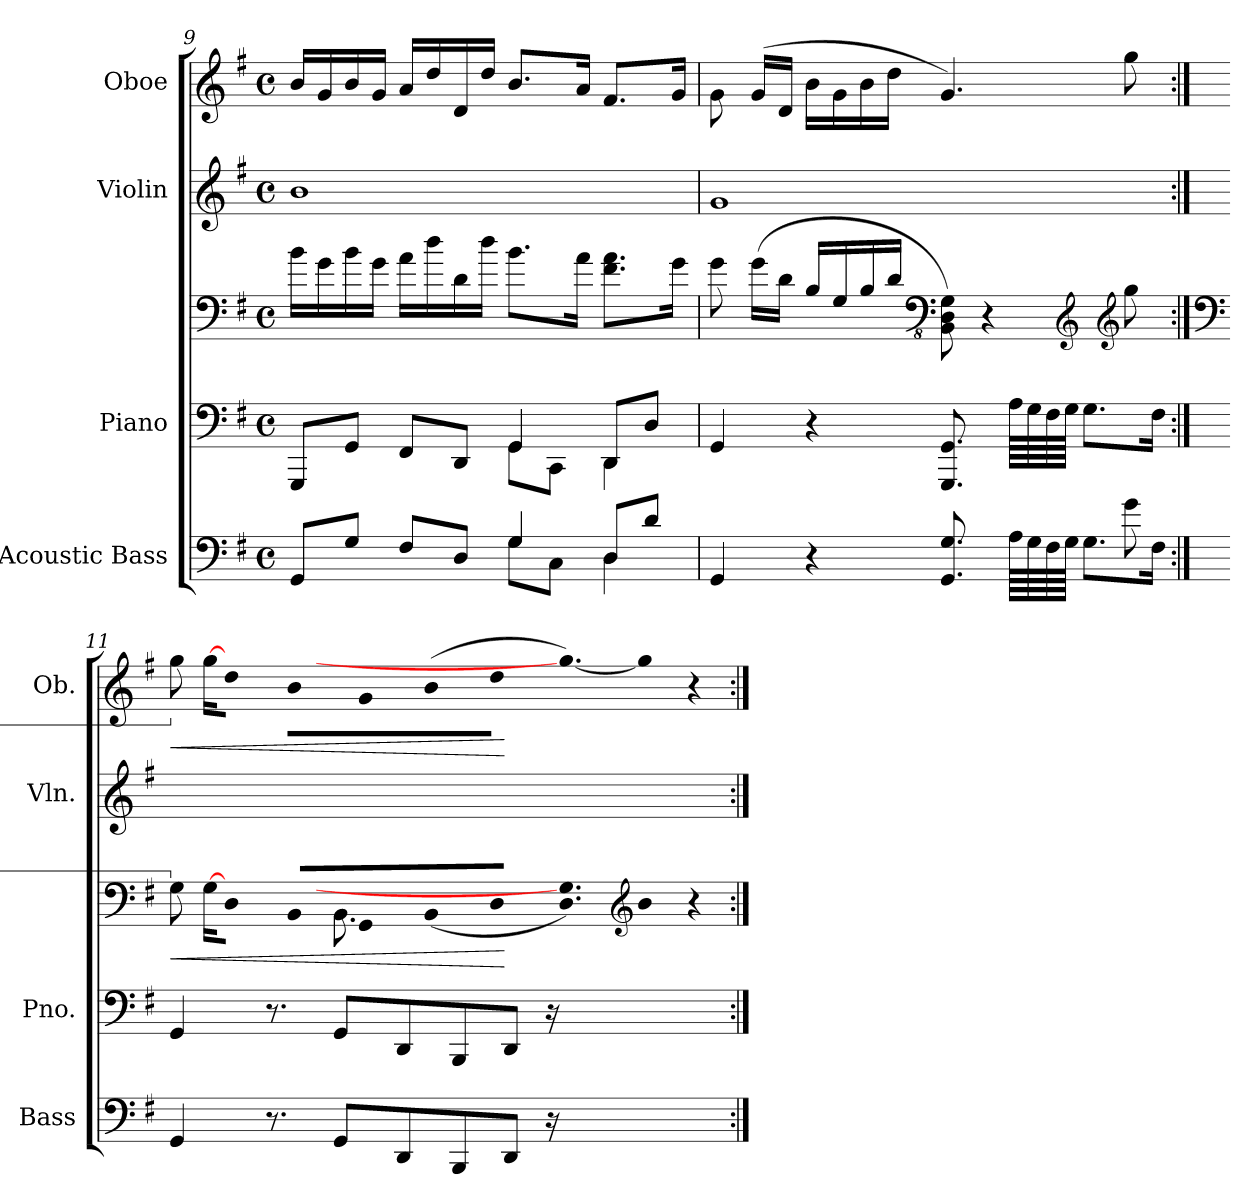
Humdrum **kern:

**kern	**kern	**kern	**dynam	**kern	**kern	**dynam
*part4	*part3	*part3	*part3	*part2	*part1	*part1
*staff5	*staff4	*staff3	*staff3/4	*staff2	*staff1	*staff1
*I"Acoustic Bass	*I"Piano	*	*	*I"Violin	*I"Oboe	*
*I'Bass	*I'Pno.	*	*	*I'Vln.	*I'Ob.	*
!!LO:LB:g=z
*clefF4	*clefF4	*clefF4	*	*clefG2	*clefG2	*
*ITrd7c12	*	*	*	*	*	*
*k[f#]	*k[f#]	*k[f#]	*	*k[f#]	*k[f#]	*
*M4/4	*M4/4	*M4/4	*	*M4/4	*M4/4	*
*met(c)	*met(c)	*met(c)	*	*met(c)	*met(c)	*
=9	=9	=9	=9	=9	=9	=9
*^	*^	*	*	*	*	*
8GGG/L	2ryy	8GGG/L	2ryy	16b\LL	.	1b	16b/LL	.
.	.	.	.	16g\	.	.	16g/	.
8GG/J	.	8GG/J	.	16b\	.	.	16b/	.
.	.	.	.	16g\JJ	.	.	16g/JJ	.
8FF#/L	.	8FF#/L	.	16a\LL	.	.	16a/LL	.
.	.	.	.	16dd\	.	.	16dd/	.
8DD/J	.	8DD/J	.	16d\	.	.	16d/	.
.	.	.	.	16dd\JJ	.	.	16dd/JJ	.
8GG\L	4GG/	8GG\L	4GG/	8.b\L	.	.	8.b/L	.
8CC\J	.	8CC\J	.	.	.	.	.	.
.	.	.	.	16a\Jk	.	.	16a/Jk	.
4DD\	8DD/L	4DD\	8DD/L	8.f#\ 8.a\L	.	.	8.f#/L	.
.	8D/J	.	8D/J	.	.	.	.	.
.	.	.	.	16g\Jk	.	.	16g/Jk	.
*	*	*v	*v	*	*	*	*	*
=10	=10	=10	=10	=10	=10	=10	=10
*	*	*	*^	*	*	*	*
4GGG/	2..ryy	4GG/	8g\	2..ryy	.	1g	8g\	.
.	.	.	(>16g\LL	.	.	.	(>16g/LL	.
.	.	.	16d\JJ	.	.	.	16d/JJ	.
4r	.	4r	16B/LL	.	.	.	16b\LL	.
.	.	.	16G/	.	.	.	16g\	.
.	.	.	16B/	.	.	.	16b\	.
.	.	.	16d/JJ	.	.	.	16dd\JJ	.
*	*	*	*clefFv4	*	*	*	*	*
8.GGG/ 8.GG/	.	8.GGG/ 8.GG/	8BBB\ 8DD\ 8GG\)	.	.	.	4.g/)	.
.	.	.	4r	.	.	.	.	.
64AA\LLLL	.	64A\LLLL	.	.	.	.	.	.
64GG\	.	64G\	.	.	.	.	.	.
64FF#\	.	64F#\	.	.	.	.	.	.
64GG\JJJJ	.	64G\JJJJ	.	.	.	.	.	.
*	*	*	*clefG2	*	*	*	*	*
8.GG\L	.	8.G\L	.	.	.	.	.	.
.	8G\	.	8ryy	8gg\	.	.	8gg\	.
16FF#\Jk	.	16F#\Jk	.	.	.	.	.	.
*v	*v	*	*	*	*	*	*	*
=11:|!	=11:|!	=11:|!	=11:|!	=11:|!	=11:|!	=11:|!	=11:|!
*	*	*clefF4	*	*	*	*	*
!	!	!	!	!LO:HP:b	!	!	!LO:HP:b
4GGG/	4GG/	12G\	4..ryy	<	1ryy	12gg\	<
.	.	[24G\LL	.	.	.	[24gg\LL	.
.	.	16D\JJ	.	.	.	16dd\JJ	.
.	.	16BB/LL	.	.	.	16b\LL	.
8.r	8.r	16GG/	.	.	.	16g\	.
.	.	(<16BB/	.	.	.	(<16b\	.
.	.	16D/JJ	.	.	.	16dd\JJ	.
8GGG/L	8GG/L	4.D/ 4.G/])	8.BB\	.	.	4.gg/_)	.
8DDD/	8DD/	.	.	.	.	.	.
.	.	.	4.ryy	.	.	.	.
8BBBB/	8BBB/	.	.	.	.	.	.
*	*	*clefG2	*	*	*	*	*
8DDD/J	8DD/J	8b/	.	[	.	8gg/]	[
16r	16r	16r	.	.	.	16r	.
*	*	*v	*v	*	*	*	*
=:|!	=:|!	=:|!	=:|!	=:|!	=:|!	=:|!
*-	*-	*-	*-	*-	*-	*-
